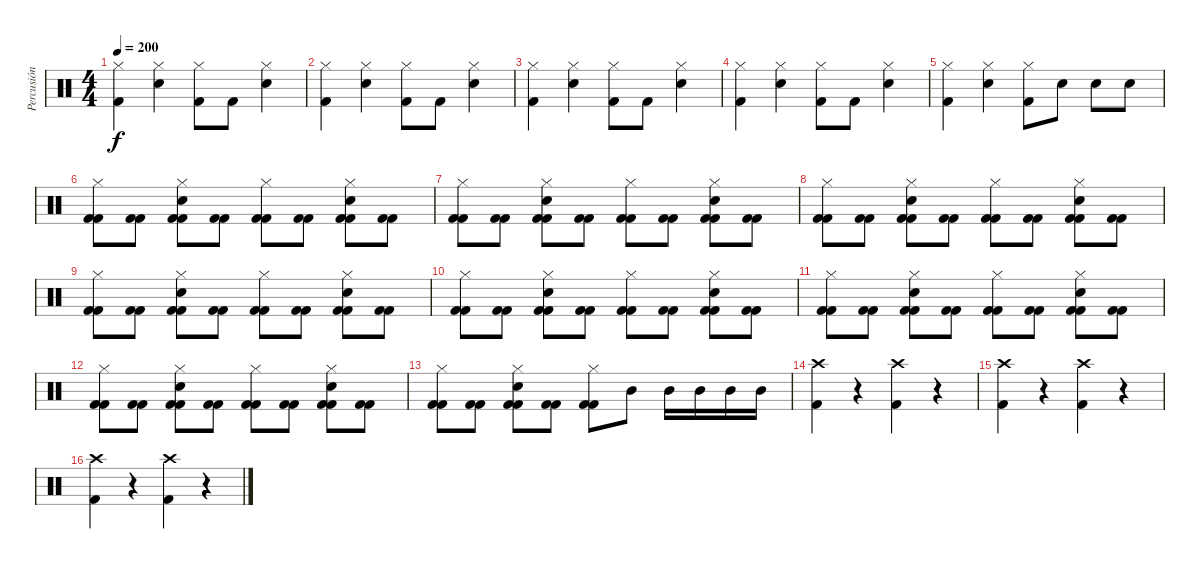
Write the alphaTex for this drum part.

\track ("Percusión" "Percusión") {instrument percussion}
\staff {score}
\articulation defaults
\ts (4 4)
\tempo 200
\clef neutral
\ks c
("Hi-Hat (closed)" "Kick (hit) 2").4{dy f} ("Hi-Hat (closed)" "Snare (hit) 2").4 ("Hi-Hat (closed)" "Kick (hit) 2").8 "Kick (hit) 2".8 ("Hi-Hat (closed)" "Snare (hit) 2").4 |
("Hi-Hat (closed)" "Kick (hit) 2").4 ("Hi-Hat (closed)" "Snare (hit) 2").4 ("Hi-Hat (closed)" "Kick (hit) 2").8 "Kick (hit) 2".8 ("Hi-Hat (closed)" "Snare (hit) 2").4 |
("Hi-Hat (closed)" "Kick (hit) 2").4 ("Hi-Hat (closed)" "Snare (hit) 2").4 ("Hi-Hat (closed)" "Kick (hit) 2").8 "Kick (hit) 2".8 ("Hi-Hat (closed)" "Snare (hit) 2").4 |
("Hi-Hat (closed)" "Kick (hit) 2").4 ("Hi-Hat (closed)" "Snare (hit) 2").4 ("Hi-Hat (closed)" "Kick (hit) 2").8 "Kick (hit) 2".8 ("Hi-Hat (closed)" "Snare (hit) 2").4 |
("Hi-Hat (closed)" "Kick (hit) 2").4 ("Hi-Hat (closed)" "Snare (hit) 2").4 ("Hi-Hat (closed)" "Kick (hit) 2").8 "Snare (hit) 2".8 "Snare (hit) 2".8 "Snare (hit) 2".8 |
("Hi-Hat (closed)" "Kick (hit) 2" "Kick (hit) 2").8 ("Kick (hit) 2" "Kick (hit) 2").8 ("Hi-Hat (closed)" "Snare (hit) 2" "Kick (hit) 2" "Kick (hit) 2").8 ("Kick (hit) 2" "Kick (hit) 2").8 ("Hi-Hat (closed)" "Kick (hit) 2" "Kick (hit) 2").8 ("Kick (hit) 2" "Kick (hit) 2").8 ("Hi-Hat (closed)" "Snare (hit) 2" "Kick (hit) 2" "Kick (hit) 2").8 ("Kick (hit) 2" "Kick (hit) 2").8 |
("Hi-Hat (closed)" "Kick (hit) 2" "Kick (hit) 2").8 ("Kick (hit) 2" "Kick (hit) 2").8 ("Hi-Hat (closed)" "Snare (hit) 2" "Kick (hit) 2" "Kick (hit) 2").8 ("Kick (hit) 2" "Kick (hit) 2").8 ("Hi-Hat (closed)" "Kick (hit) 2" "Kick (hit) 2").8 ("Kick (hit) 2" "Kick (hit) 2").8 ("Hi-Hat (closed)" "Snare (hit) 2" "Kick (hit) 2" "Kick (hit) 2").8 ("Kick (hit) 2" "Kick (hit) 2").8 |
("Hi-Hat (closed)" "Kick (hit) 2" "Kick (hit) 2").8 ("Kick (hit) 2" "Kick (hit) 2").8 ("Hi-Hat (closed)" "Snare (hit) 2" "Kick (hit) 2" "Kick (hit) 2").8 ("Kick (hit) 2" "Kick (hit) 2").8 ("Hi-Hat (closed)" "Kick (hit) 2" "Kick (hit) 2").8 ("Kick (hit) 2" "Kick (hit) 2").8 ("Hi-Hat (closed)" "Snare (hit) 2" "Kick (hit) 2" "Kick (hit) 2").8 ("Kick (hit) 2" "Kick (hit) 2").8 |
("Hi-Hat (closed)" "Kick (hit) 2" "Kick (hit) 2").8 ("Kick (hit) 2" "Kick (hit) 2").8 ("Hi-Hat (closed)" "Snare (hit) 2" "Kick (hit) 2" "Kick (hit) 2").8 ("Kick (hit) 2" "Kick (hit) 2").8 ("Hi-Hat (closed)" "Kick (hit) 2" "Kick (hit) 2").8 ("Kick (hit) 2" "Kick (hit) 2").8 ("Hi-Hat (closed)" "Snare (hit) 2" "Kick (hit) 2" "Kick (hit) 2").8 ("Kick (hit) 2" "Kick (hit) 2").8 |
("Hi-Hat (closed)" "Kick (hit) 2" "Kick (hit) 2").8 ("Kick (hit) 2" "Kick (hit) 2").8 ("Hi-Hat (closed)" "Snare (hit) 2" "Kick (hit) 2" "Kick (hit) 2").8 ("Kick (hit) 2" "Kick (hit) 2").8 ("Hi-Hat (closed)" "Kick (hit) 2" "Kick (hit) 2").8 ("Kick (hit) 2" "Kick (hit) 2").8 ("Hi-Hat (closed)" "Snare (hit) 2" "Kick (hit) 2" "Kick (hit) 2").8 ("Kick (hit) 2" "Kick (hit) 2").8 |
("Hi-Hat (closed)" "Kick (hit) 2" "Kick (hit) 2").8 ("Kick (hit) 2" "Kick (hit) 2").8 ("Hi-Hat (closed)" "Snare (hit) 2" "Kick (hit) 2" "Kick (hit) 2").8 ("Kick (hit) 2" "Kick (hit) 2").8 ("Hi-Hat (closed)" "Kick (hit) 2" "Kick (hit) 2").8 ("Kick (hit) 2" "Kick (hit) 2").8 ("Hi-Hat (closed)" "Snare (hit) 2" "Kick (hit) 2" "Kick (hit) 2").8 ("Kick (hit) 2" "Kick (hit) 2").8 |
("Hi-Hat (closed)" "Kick (hit) 2" "Kick (hit) 2").8 ("Kick (hit) 2" "Kick (hit) 2").8 ("Hi-Hat (closed)" "Snare (hit) 2" "Kick (hit) 2" "Kick (hit) 2").8 ("Kick (hit) 2" "Kick (hit) 2").8 ("Hi-Hat (closed)" "Kick (hit) 2" "Kick (hit) 2").8 ("Kick (hit) 2" "Kick (hit) 2").8 ("Hi-Hat (closed)" "Snare (hit) 2" "Kick (hit) 2" "Kick (hit) 2").8 ("Kick (hit) 2" "Kick (hit) 2").8 |
("Hi-Hat (closed)" "Kick (hit) 2" "Kick (hit) 2").8 ("Kick (hit) 2" "Kick (hit) 2").8 ("Hi-Hat (closed)" "Snare (hit) 2" "Kick (hit) 2" "Kick (hit) 2").8 ("Kick (hit) 2" "Kick (hit) 2").8 ("Hi-Hat (closed)" "Kick (hit) 2" "Kick (hit) 2").8 "Mid Tom (hit)".8 "Mid Tom (hit)".16 "Mid Tom (hit)".16 "Mid Tom (hit)".16 "Mid Tom (hit)".16 |
("Crash high (hit)" "Kick (hit) 2").4 r.4 ("Crash high (hit)" "Kick (hit) 2").4 r.4 |
("Crash high (hit)" "Kick (hit) 2").4 r.4 ("Crash high (hit)" "Kick (hit) 2").4 r.4 |
("Crash high (hit)" "Kick (hit) 2").4 r.4 ("Crash high (hit)" "Kick (hit) 2").4 r.4
